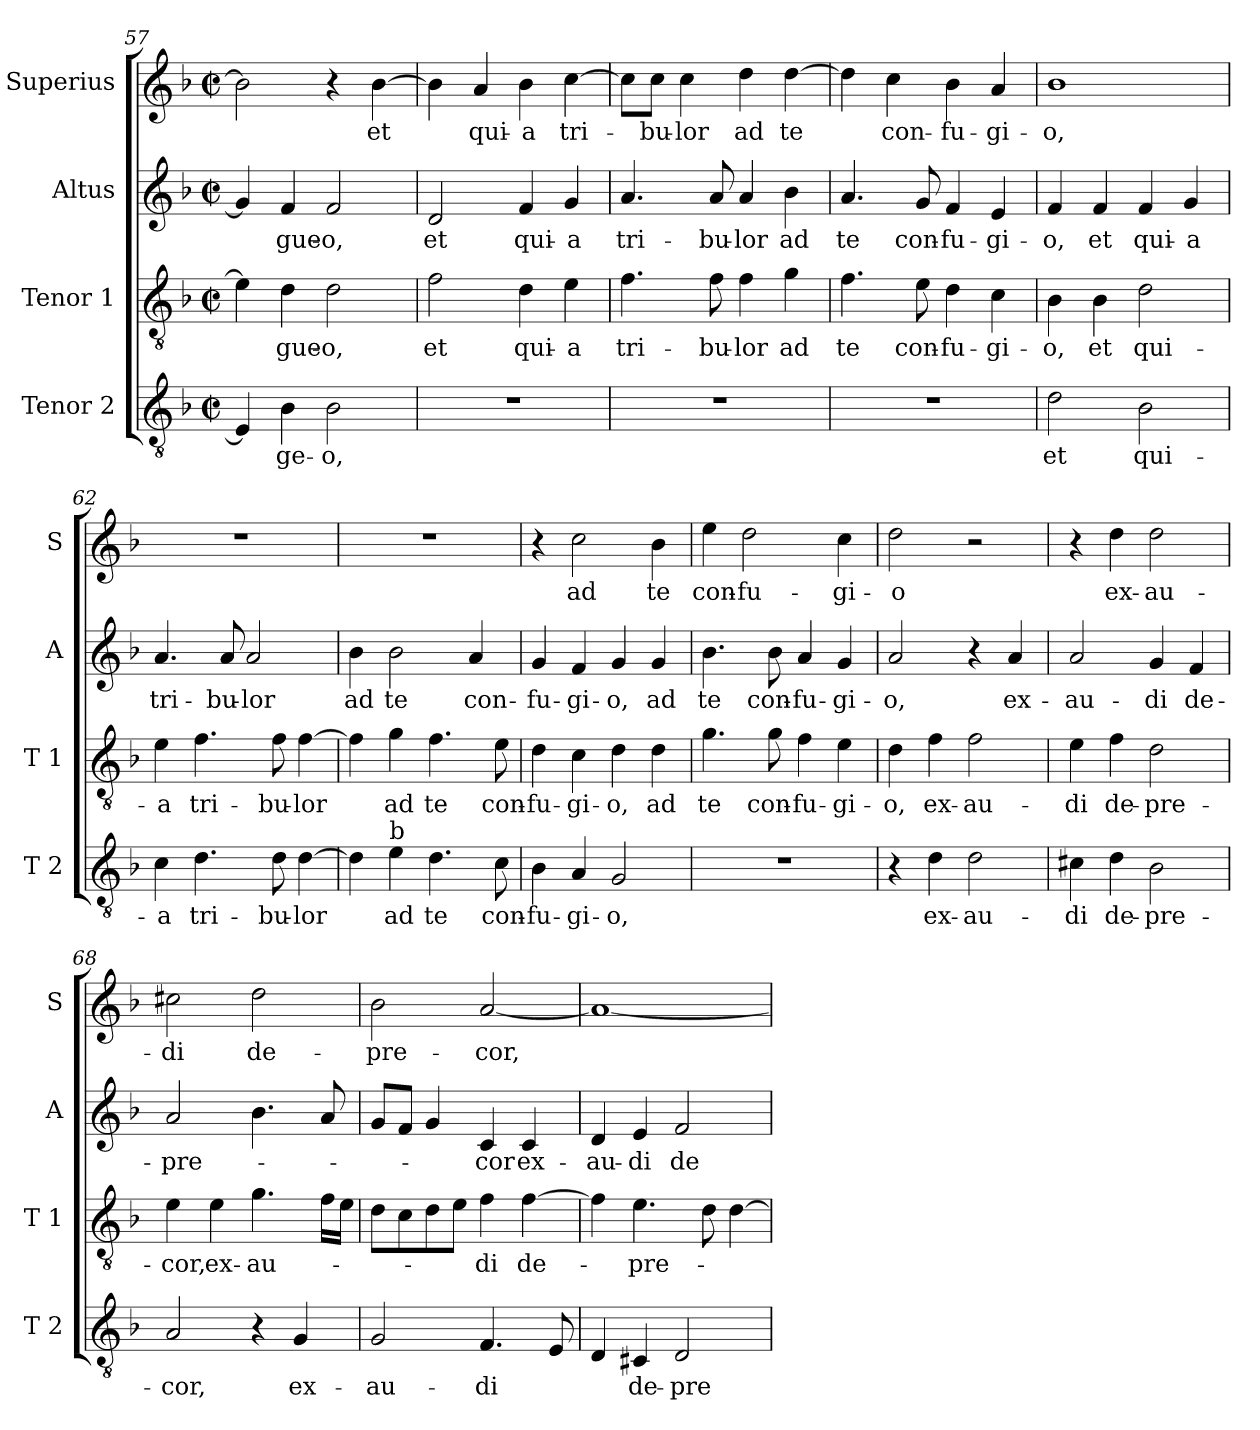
**kern	**text	**kern	**text	**kern	**text	**kern	**text
*part4	*part4	*part3	*part3	*part2	*part2	*part1	*part1
*staff4	*staff4	*staff3	*staff3	*staff2	*staff2	*staff1	*staff1
*I"Tenor 2	*	*I"Tenor 1	*	*I"Altus	*	*I"Superius	*
*I'T 2	*	*I'T 1	*	*I'A	*	*I'S	*
*clefGv2	*	*clefGv2	*	*clefG2	*	*clefG2	*
*k[b-]	*	*k[b-]	*	*k[b-]	*	*k[b-]	*
*F:	*	*F:	*	*F:	*	*F:	*
*M2/2	*	*M2/2	*	*M2/2	*	*M2/2	*
*met(c|)	*	*met(c|)	*	*met(c|)	*	*met(c|)	*
=57	=57	=57	=57	=57	=57	=57	=57
4E-/]	.	4e-\]	.	4g/]	.	2b-\]	.
4B-\	-ge-	4d\	-gue-	4f/	-gue-	.	.
2B-\	-o,	2d\	-o,	2f/	-o,	4r	.
.	.	.	.	.	.	[4b-\	et
=58	=58	=58	=58	=58	=58	=58	=58
1r	.	2f\	et	2d/	et	4b-\]	.
.	.	.	.	.	.	4a/	qui-
.	.	4d\	qui-	4f/	qui-	4b-\	-a
.	.	4e\	-a	4g/	-a	[4cc\	tri-
=59	=59	=59	=59	=59	=59	=59	=59
1r	.	4.f\	tri-	4.a/	tri-	8cc\L]	.
.	.	.	.	.	.	8cc\J	-bu-
.	.	.	.	.	.	4cc\	-lor
.	.	8f\	-bu-	8a/	-bu-	.	.
.	.	4f\	-lor	4a/	-lor	4dd\	ad
.	.	4g\	ad	4b-\	ad	[4dd\	te
!!LO:PB:g=z
=60	=60	=60	=60	=60	=60	=60	=60
1r	.	4.f\	te	4.a/	te	4dd\]	.
.	.	.	.	.	.	4cc\	con-
.	.	8e\	con-	8g/	con-	.	.
.	.	4d\	-fu-	4f/	-fu-	4b-\	-fu-
.	.	4c\	-gi-	4e/	-gi-	4a/	-gi-
=61	=61	=61	=61	=61	=61	=61	=61
2d\	et	4B-\	-o,	4f/	-o,	1b-	-o,
.	.	4B-\	et	4f/	et	.	.
2B-\	qui-	2d\	qui-	4f/	qui-	.	.
.	.	.	.	4g/	-a	.	.
=62	=62	=62	=62	=62	=62	=62	=62
4c\	-a	4e\	-a	4.a/	tri-	1r	.
4.d\	tri-	4.f\	tri-	.	.	.	.
.	.	.	.	8a/	-bu-	.	.
.	.	.	.	2a/	-lor	.	.
8d\	-bu-	8f\	-bu-	.	.	.	.
[4d\	-lor	[4f\	-lor	.	.	.	.
=63	=63	=63	=63	=63	=63	=63	=63
4d\]	.	4f\]	.	4b-\	ad	1r	.
!LO:TX:a:t=b	!	!	!	!	!	!	!
4e\	ad	4g\	ad	2b-\	te	.	.
4.d\	te	4.f\	te	.	.	.	.
.	.	.	.	4a/	con-	.	.
8c\	con-	8e\	con-	.	.	.	.
=64	=64	=64	=64	=64	=64	=64	=64
4B-\	-fu-	4d\	-fu-	4g/	-fu-	4r	.
4A/	-gi-	4c\	-gi-	4f/	-gi-	2cc\	ad
2G/	-o,	4d\	-o,	4g/	-o,	.	.
.	.	4d\	ad	4g/	ad	4b-\	te
=65	=65	=65	=65	=65	=65	=65	=65
1r	.	4.g\	te	4.b-\	te	4ee\	con-
.	.	.	.	.	.	2dd\	-fu-
.	.	8g\	con-	8b-\	con-	.	.
.	.	4f\	-fu-	4a/	-fu-	.	.
.	.	4e\	-gi-	4g/	-gi-	4cc\	-gi-
!!LO:LB:g=z
=66	=66	=66	=66	=66	=66	=66	=66
4r	.	4d\	-o,	2a/	-o,	2dd\	-o
4d\	ex-	4f\	ex-	.	.	.	.
2d\	-au-	2f\	-au-	4r	.	2r	.
.	.	.	.	4a/	ex-	.	.
=67	=67	=67	=67	=67	=67	=67	=67
4c#X\	-di	4e\	-di	2a/	-au-	4r	.
4d\	de-	4f\	de-	.	.	4dd\	ex-
2B-\	-pre-	2d\	-pre-	4g/	-di	2dd\	-au-
.	.	.	.	4f/	de-	.	.
=68	=68	=68	=68	=68	=68	=68	=68
2A/	-cor,	4e\	-cor,	2a/	-pre-	2cc#X\	-di
.	.	4e\	ex-	.	.	.	.
4r	.	4.g\	-au-	4.b-\	.	2dd\	de-
4G/	ex-	.	.	.	.	.	.
.	.	16f\LL	.	8a/	.	.	.
.	.	16e\JJ	.	.	.	.	.
=69	=69	=69	=69	=69	=69	=69	=69
2G/	-au-	8d\L	.	8g/L	.	2b-\	-pre-
.	.	8c\	.	8f/J	.	.	.
.	.	8d\	.	4g/	.	.	.
.	.	8e\J	.	.	.	.	.
4.F/	-di	4f\	-di	4c/	-cor	[2a/	-cor,
.	.	[4f\	de-	4c/	ex-	.	.
8E/	.	.	.	.	.	.	.
=70	=70	=70	=70	=70	=70	=70	=70
4D/	.	4f\]	.	4d/	-au-	1a_	.
4C#X/	de-	4.e\	-pre-	4e/	-di	.	.
2D/	-pre-	.	.	2f/	de-	.	.
.	.	8d\	.	.	.	.	.
.	.	[4d\	.	.	.	.	.
=	=	=	=	=	=	=	=
*-	*-	*-	*-	*-	*-	*-	*-
